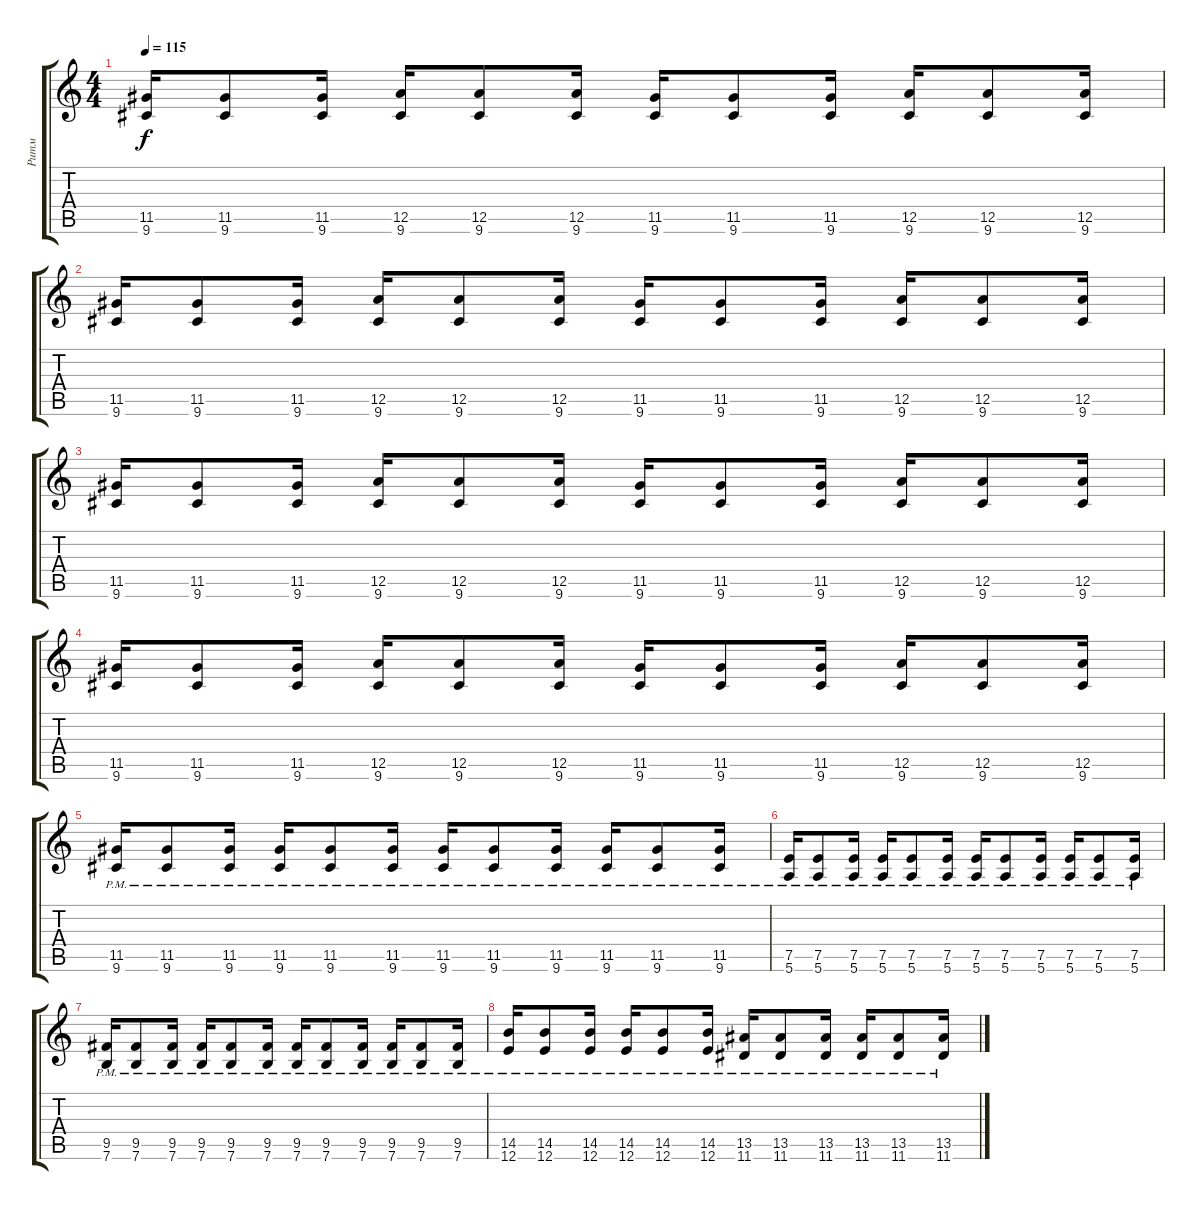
\track ("Ритм" "Ритм") {instrument overdrivenguitar}
\staff {score tabs}
\tuning (E4 B3 G3 D3 A2 E2) {hide}
\ts (4 4)
\tempo 115
\clef g2
\ks c
(11.5 9.6).16{dy f} (11.5 9.6).8 (11.5 9.6).16 (12.5 9.6).16 (12.5 9.6).8 (12.5 9.6).16 (11.5 9.6).16 (11.5 9.6).8 (11.5 9.6).16 (12.5 9.6).16 (12.5 9.6).8 (12.5 9.6).16 |
(11.5 9.6).16 (11.5 9.6).8 (11.5 9.6).16 (12.5 9.6).16 (12.5 9.6).8 (12.5 9.6).16 (11.5 9.6).16 (11.5 9.6).8 (11.5 9.6).16 (12.5 9.6).16 (12.5 9.6).8 (12.5 9.6).16 |
(11.5 9.6).16 (11.5 9.6).8 (11.5 9.6).16 (12.5 9.6).16 (12.5 9.6).8 (12.5 9.6).16 (11.5 9.6).16 (11.5 9.6).8 (11.5 9.6).16 (12.5 9.6).16 (12.5 9.6).8 (12.5 9.6).16 |
(11.5 9.6).16 (11.5 9.6).8 (11.5 9.6).16 (12.5 9.6).16 (12.5 9.6).8 (12.5 9.6).16 (11.5 9.6).16 (11.5 9.6).8 (11.5 9.6).16 (12.5 9.6).16 (12.5 9.6).8 (12.5 9.6).16 |
(11.5 9.6{pm}).16 (11.5 9.6{pm}).8 (11.5 9.6{pm}).16 (11.5 9.6{pm}).16 (11.5 9.6{pm}).8 (11.5 9.6{pm}).16 (11.5 9.6{pm}).16 (11.5 9.6{pm}).8 (11.5 9.6{pm}).16 (11.5 9.6{pm}).16 (11.5 9.6{pm}).8 (11.5 9.6{pm}).16 |
(7.5 5.6{pm}).16 (7.5 5.6{pm}).8 (7.5 5.6{pm}).16 (7.5 5.6{pm}).16 (7.5 5.6{pm}).8 (7.5 5.6{pm}).16 (7.5 5.6{pm}).16 (7.5 5.6{pm}).8 (7.5 5.6{pm}).16 (7.5 5.6{pm}).16 (7.5 5.6{pm}).8 (7.5 5.6{pm}).16 |
(9.5 7.6{pm}).16 (9.5 7.6{pm}).8 (9.5 7.6{pm}).16 (9.5 7.6{pm}).16 (9.5 7.6{pm}).8 (9.5 7.6{pm}).16 (9.5 7.6{pm}).16 (9.5 7.6{pm}).8 (9.5 7.6{pm}).16 (9.5 7.6{pm}).16 (9.5 7.6{pm}).8 (9.5 7.6{pm}).16 |
(14.5 12.6{pm}).16 (14.5 12.6{pm}).8 (14.5 12.6{pm}).16 (14.5 12.6{pm}).16 (14.5 12.6{pm}).8 (14.5 12.6{pm}).16 (13.5 11.6{pm}).16 (13.5 11.6{pm}).8 (13.5 11.6{pm}).16 (13.5 11.6{pm}).16 (13.5 11.6{pm}).8 (13.5 11.6{pm}).16
